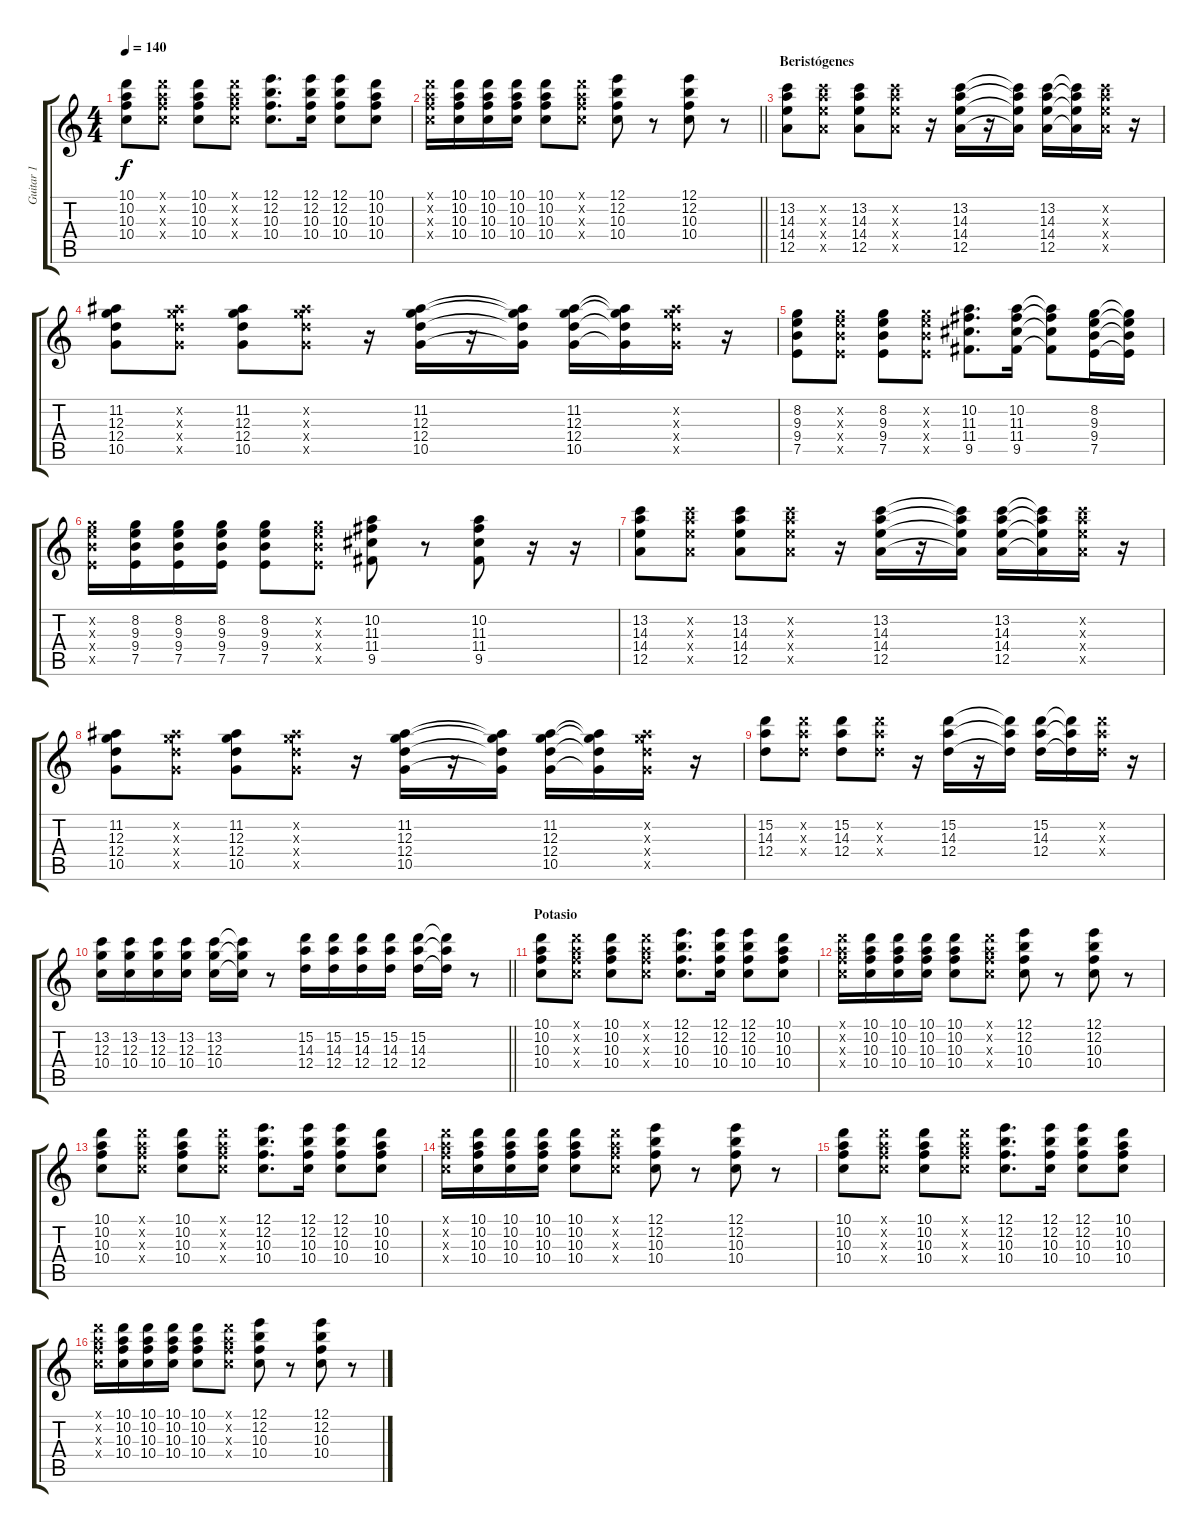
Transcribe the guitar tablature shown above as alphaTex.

\track ("Guitar 1" "Guitar 1") {instrument electricguitarjazz}
\staff {score tabs}
\tuning (E4 B3 G3 D3 A2 E2) {hide}
\ts (4 4)
\tempo 140
\clef g2
\ks c
(10.1 10.2 10.3 10.4).8{dy f} (10.1{x} 10.2{x} 10.3{x} 10.4{x}).8 (10.1 10.2 10.3 10.4).8 (10.1{x} 10.2{x} 10.3{x} 10.4{x}).8 (12.1 12.2 10.3 10.4).8{d} (12.1 12.2 10.3 10.4).16 (12.1 12.2 10.3 10.4).8 (10.1 10.2 10.3 10.4).8 |
\barLineRight lightlight
(10.1{x} 10.2{x} 10.3{x} 10.4{x}).16 (10.1 10.2 10.3 10.4).16 (10.1 10.2 10.3 10.4).16 (10.1 10.2 10.3 10.4).16 (10.1 10.2 10.3 10.4).8 (10.1{x} 10.2{x} 10.3{x} 10.4{x}).8 (12.1 12.2 10.3 10.4).8 r.8 (12.1 12.2 10.3 10.4).8 r.8 |
\section ("" "Beristógenes")
(13.2 14.3 14.4 12.5).8 (13.2{x} 14.3{x} 14.4{x} 12.5{x}).8 (13.2 14.3 14.4 12.5).8 (13.2{x} 14.3{x} 14.4{x} 12.5{x}).8 r.16 (13.2 14.3 14.4 12.5).16 r.16 (13.2{t} 14.3{t} 14.4{t} 12.5{t}).16 (13.2 14.3 14.4 12.5).16 (13.2{t} 14.3{t} 14.4{t} 12.5{t}).16 (13.2{x} 14.3{x} 14.4{x} 12.5{x}).16 r.16 |
(11.2 12.3 12.4 10.5).8 (11.2{x} 12.3{x} 12.4{x} 10.5{x}).8 (11.2 12.3 12.4 10.5).8 (11.2{x} 12.3{x} 12.4{x} 10.5{x}).8 r.16 (11.2 12.3 12.4 10.5).16 r.16 (11.2{t} 12.3{t} 12.4{t} 10.5{t}).16 (11.2 12.3 12.4 10.5).16 (11.2{t} 12.3{t} 12.4{t} 10.5{t}).16 (11.2{x} 12.3{x} 12.4{x} 10.5{x}).16 r.16 |
(8.2 9.3 9.4 7.5).8 (8.2{x} 9.3{x} 9.4{x} 7.5{x}).8 (8.2 9.3 9.4 7.5).8 (8.2{x} 9.3{x} 9.4{x} 7.5{x}).8 (10.2 11.3 11.4 9.5).8{d} (10.2 11.3 11.4 9.5).16 (10.2{t} 11.3{t} 11.4{t} 9.5{t}).8 (8.2 9.3 9.4 7.5).16 (8.2{t} 9.3{t} 9.4{t} 7.5{t}).16 |
(8.2{x} 9.3{x} 9.4{x} 7.5{x}).16 (8.2 9.3 9.4 7.5).16 (8.2 9.3 9.4 7.5).16 (8.2 9.3 9.4 7.5).16 (8.2 9.3 9.4 7.5).8 (8.2{x} 9.3{x} 9.4{x} 7.5{x}).8 (10.2 11.3 11.4 9.5).8 r.8 (10.2 11.3 11.4 9.5).8 r.16 r.16 |
(13.2 14.3 14.4 12.5).8 (13.2{x} 14.3{x} 14.4{x} 12.5{x}).8 (13.2 14.3 14.4 12.5).8 (13.2{x} 14.3{x} 14.4{x} 12.5{x}).8 r.16 (13.2 14.3 14.4 12.5).16 r.16 (13.2{t} 14.3{t} 14.4{t} 12.5{t}).16 (13.2 14.3 14.4 12.5).16 (13.2{t} 14.3{t} 14.4{t} 12.5{t}).16 (13.2{x} 14.3{x} 14.4{x} 12.5{x}).16 r.16 |
(11.2 12.3 12.4 10.5).8 (11.2{x} 12.3{x} 12.4{x} 10.5{x}).8 (11.2 12.3 12.4 10.5).8 (11.2{x} 12.3{x} 12.4{x} 10.5{x}).8 r.16 (11.2 12.3 12.4 10.5).16 r.16 (11.2{t} 12.3{t} 12.4{t} 10.5{t}).16 (11.2 12.3 12.4 10.5).16 (11.2{t} 12.3{t} 12.4{t} 10.5{t}).16 (11.2{x} 12.3{x} 12.4{x} 10.5{x}).16 r.16 |
(15.2 14.3 12.4).8 (15.2{x} 14.3{x} 12.4{x}).8 (15.2 14.3 12.4).8 (15.2{x} 14.3{x} 12.4{x}).8 r.16 (15.2 14.3 12.4).16 r.16 (15.2{t} 14.3{t} 12.4{t}).16 (15.2 14.3 12.4).16 (15.2{t} 14.3{t} 12.4{t}).16 (15.2{x} 14.3{x} 12.4{x}).16 r.16 |
\barLineRight lightlight
(13.2 12.3 10.4).16 (13.2 12.3 10.4).16 (13.2 12.3 10.4).16 (13.2 12.3 10.4).16 (13.2 12.3 10.4).16 (13.2{t} 12.3{t} 10.4{t}).16 r.8 (15.2 14.3 12.4).16 (15.2 14.3 12.4).16 (15.2 14.3 12.4).16 (15.2 14.3 12.4).16 (15.2 14.3 12.4).16 (15.2{t} 14.3{t} 12.4{t}).16 r.8 |
\section ("" "Potasio")
(10.1 10.2 10.3 10.4).8 (10.1{x} 10.2{x} 10.3{x} 10.4{x}).8 (10.1 10.2 10.3 10.4).8 (10.1{x} 10.2{x} 10.3{x} 10.4{x}).8 (12.1 12.2 10.3 10.4).8{d} (12.1 12.2 10.3 10.4).16 (12.1 12.2 10.3 10.4).8 (10.1 10.2 10.3 10.4).8 |
(10.1{x} 10.2{x} 10.3{x} 10.4{x}).16 (10.1 10.2 10.3 10.4).16 (10.1 10.2 10.3 10.4).16 (10.1 10.2 10.3 10.4).16 (10.1 10.2 10.3 10.4).8 (10.1{x} 10.2{x} 10.3{x} 10.4{x}).8 (12.1 12.2 10.3 10.4).8 r.8 (12.1 12.2 10.3 10.4).8 r.8 |
(10.1 10.2 10.3 10.4).8 (10.1{x} 10.2{x} 10.3{x} 10.4{x}).8 (10.1 10.2 10.3 10.4).8 (10.1{x} 10.2{x} 10.3{x} 10.4{x}).8 (12.1 12.2 10.3 10.4).8{d} (12.1 12.2 10.3 10.4).16 (12.1 12.2 10.3 10.4).8 (10.1 10.2 10.3 10.4).8 |
(10.1{x} 10.2{x} 10.3{x} 10.4{x}).16 (10.1 10.2 10.3 10.4).16 (10.1 10.2 10.3 10.4).16 (10.1 10.2 10.3 10.4).16 (10.1 10.2 10.3 10.4).8 (10.1{x} 10.2{x} 10.3{x} 10.4{x}).8 (12.1 12.2 10.3 10.4).8 r.8 (12.1 12.2 10.3 10.4).8 r.8 |
(10.1 10.2 10.3 10.4).8 (10.1{x} 10.2{x} 10.3{x} 10.4{x}).8 (10.1 10.2 10.3 10.4).8 (10.1{x} 10.2{x} 10.3{x} 10.4{x}).8 (12.1 12.2 10.3 10.4).8{d} (12.1 12.2 10.3 10.4).16 (12.1 12.2 10.3 10.4).8 (10.1 10.2 10.3 10.4).8 |
(10.1{x} 10.2{x} 10.3{x} 10.4{x}).16 (10.1 10.2 10.3 10.4).16 (10.1 10.2 10.3 10.4).16 (10.1 10.2 10.3 10.4).16 (10.1 10.2 10.3 10.4).8 (10.1{x} 10.2{x} 10.3{x} 10.4{x}).8 (12.1 12.2 10.3 10.4).8 r.8 (12.1 12.2 10.3 10.4).8 r.8
